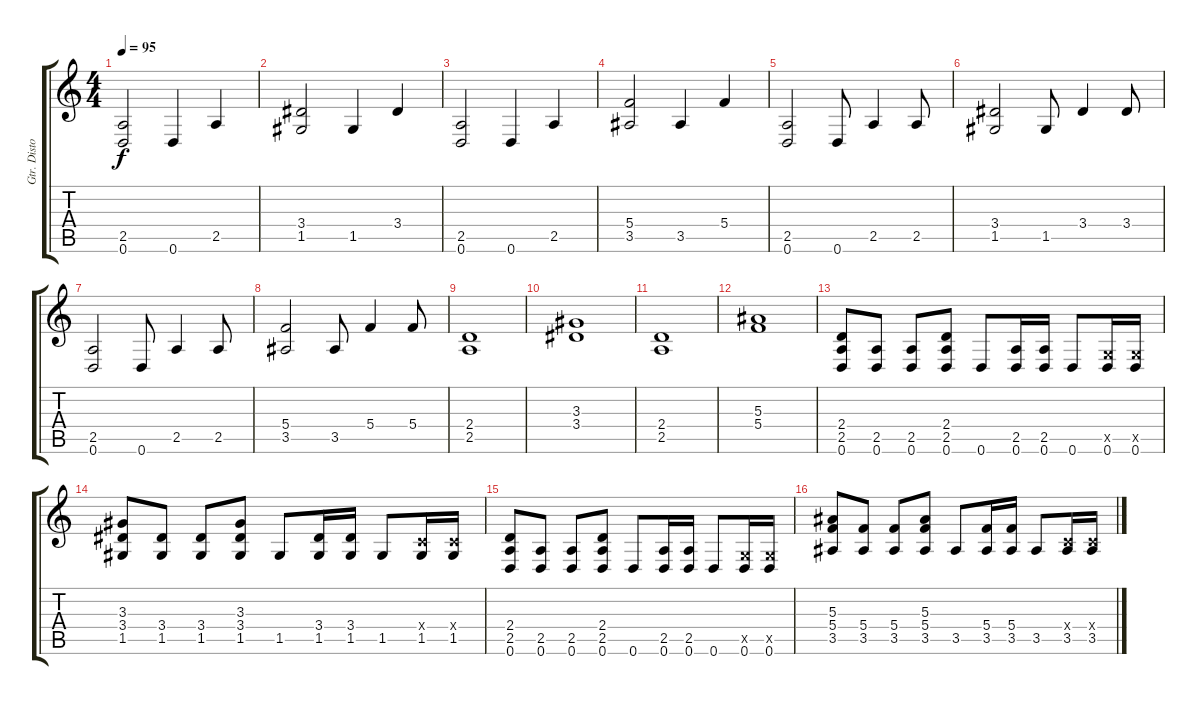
\track ("Gtr. Distortion" "Gtr. Disto") {instrument distortionguitar}
\staff {score tabs}
\tuning (D4 A3 F3 C3 G2 D2) {hide}
\ts (4 4)
\tempo 95
\clef g2
\ks c
(2.5 0.6).2{dy f} 0.6.4 2.5.4 |
(3.4 1.5).2 1.5.4 3.4.4 |
(2.5 0.6).2 0.6.4 2.5.4 |
(5.4 3.5).2 3.5.4 5.4.4 |
(2.5 0.6).2 0.6.8 2.5.4 2.5.8 |
(3.4 1.5).2 1.5.8 3.4.4 3.4.8 |
(2.5 0.6).2 0.6.8 2.5.4 2.5.8 |
(5.4 3.5).2 3.5.8 5.4.4 5.4.8 |
(2.4 2.5).1 |
(3.3 3.4).1 |
(2.4 2.5).1 |
(5.3 5.4).1 |
(2.4 2.5 0.6).8 (2.5 0.6).8 (2.5 0.6).8 (2.4 2.5 0.6).8 0.6.8 (2.5 0.6).16 (2.5 0.6).16 0.6.8 (0.5{x} 0.6).16 (0.5{x} 0.6).16 |
(3.3 3.4 1.5).8 (3.4 1.5).8 (3.4 1.5).8 (3.3 3.4 1.5).8 1.5.8 (3.4 1.5).16 (3.4 1.5).16 1.5.8 (0.4{x} 1.5).16 (0.4{x} 1.5).16 |
(2.4 2.5 0.6).8 (2.5 0.6).8 (2.5 0.6).8 (2.4 2.5 0.6).8 0.6.8 (2.5 0.6).16 (2.5 0.6).16 0.6.8 (0.5{x} 0.6).16 (0.5{x} 0.6).16 |
(5.3 5.4 3.5).8 (5.4 3.5).8 (5.4 3.5).8 (5.3 5.4 3.5).8 3.5.8 (5.4 3.5).16 (5.4 3.5).16 3.5.8 (0.4{x} 3.5).16 (0.4{x} 3.5).16
